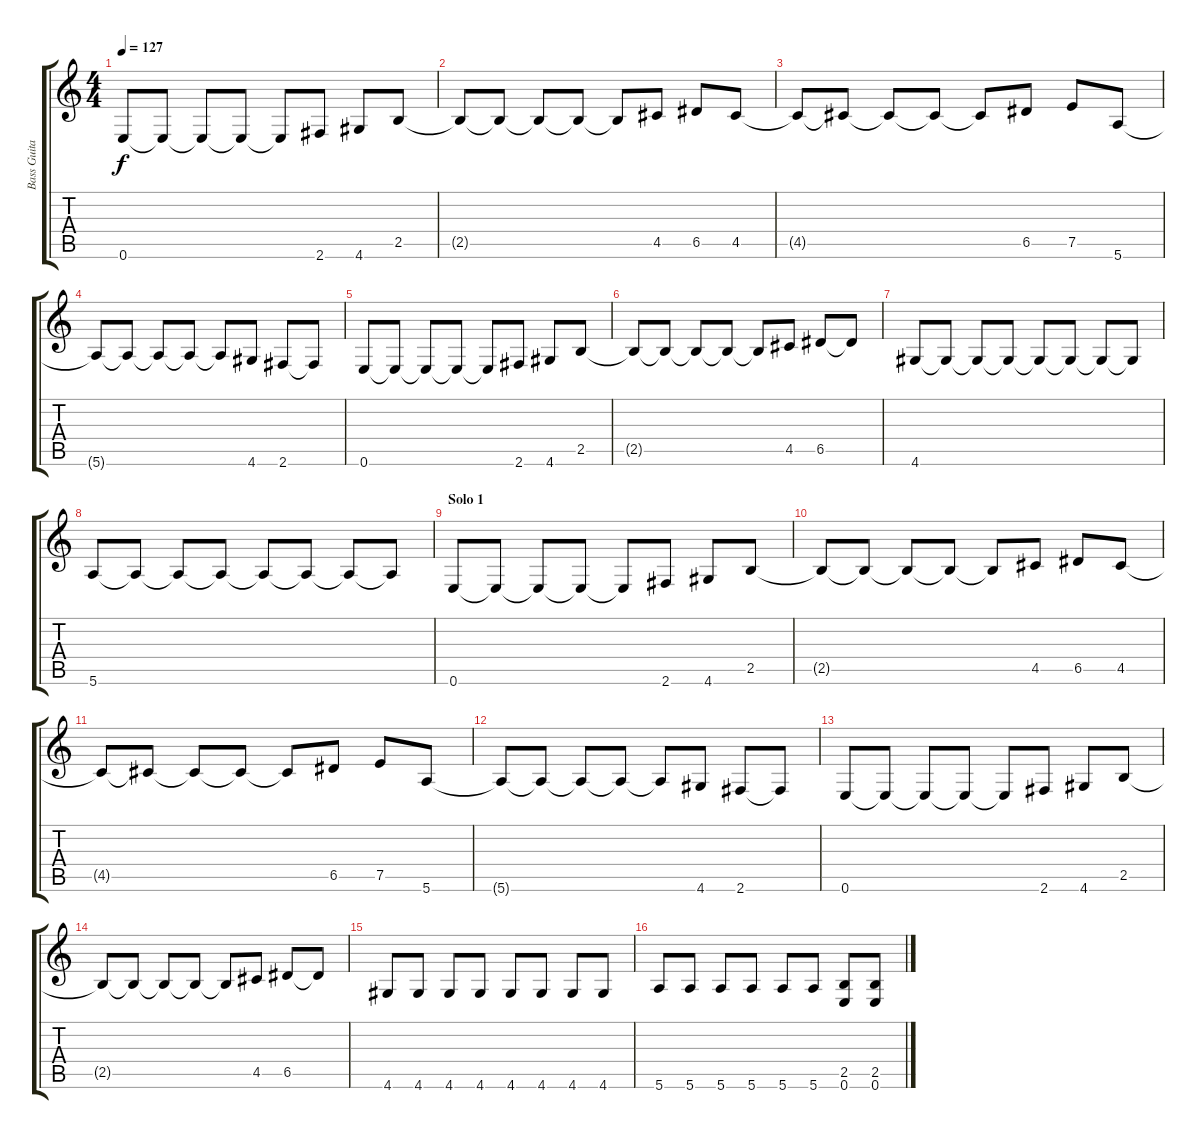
\track ("Bass Guitar" "Bass Guita") {instrument electricbassfinger}
\staff {score tabs}
\tuning (E4 B3 G3 D3 A2 E2) {hide}
\ts (4 4)
\tempo 127
\clef g2
\ks c
0.6.8{dy f} 0.6{t}.8 0.6{t}.8 0.6{t}.8 0.6{t}.8 2.6.8 4.6.8 2.5.8 |
2.5{t}.8 2.5{t}.8 2.5{t}.8 2.5{t}.8 2.5{t}.8 4.5.8 6.5.8 4.5.8 |
4.5{t}.8 4.5{t}.8 4.5{t}.8 4.5{t}.8 4.5{t}.8 6.5.8 7.5.8 5.6.8 |
5.6{t}.8 5.6{t}.8 5.6{t}.8 5.6{t}.8 5.6{t}.8 4.6.8 2.6.8 2.6{t}.8 |
0.6.8 0.6{t}.8 0.6{t}.8 0.6{t}.8 0.6{t}.8 2.6.8 4.6.8 2.5.8 |
2.5{t}.8 2.5{t}.8 2.5{t}.8 2.5{t}.8 2.5{t}.8 4.5.8 6.5.8 6.5{t}.8 |
4.6.8 4.6{t}.8 4.6{t}.8 4.6{t}.8 4.6{t}.8 4.6{t}.8 4.6{t}.8 4.6{t}.8 |
5.6.8 5.6{t}.8 5.6{t}.8 5.6{t}.8 5.6{t}.8 5.6{t}.8 5.6{t}.8 5.6{t}.8 |
\section ("" "Solo 1")
0.6.8 0.6{t}.8 0.6{t}.8 0.6{t}.8 0.6{t}.8 2.6.8 4.6.8 2.5.8 |
2.5{t}.8 2.5{t}.8 2.5{t}.8 2.5{t}.8 2.5{t}.8 4.5.8 6.5.8 4.5.8 |
4.5{t}.8 4.5{t}.8 4.5{t}.8 4.5{t}.8 4.5{t}.8 6.5.8 7.5.8 5.6.8 |
5.6{t}.8 5.6{t}.8 5.6{t}.8 5.6{t}.8 5.6{t}.8 4.6.8 2.6.8 2.6{t}.8 |
0.6.8 0.6{t}.8 0.6{t}.8 0.6{t}.8 0.6{t}.8 2.6.8 4.6.8 2.5.8 |
2.5{t}.8 2.5{t}.8 2.5{t}.8 2.5{t}.8 2.5{t}.8 4.5.8 6.5.8 6.5{t}.8 |
4.6.8 4.6.8 4.6.8 4.6.8 4.6.8 4.6.8 4.6.8 4.6.8 |
5.6.8 5.6.8 5.6.8 5.6.8 5.6.8 5.6.8 (2.5 0.6).8 (2.5 0.6).8
